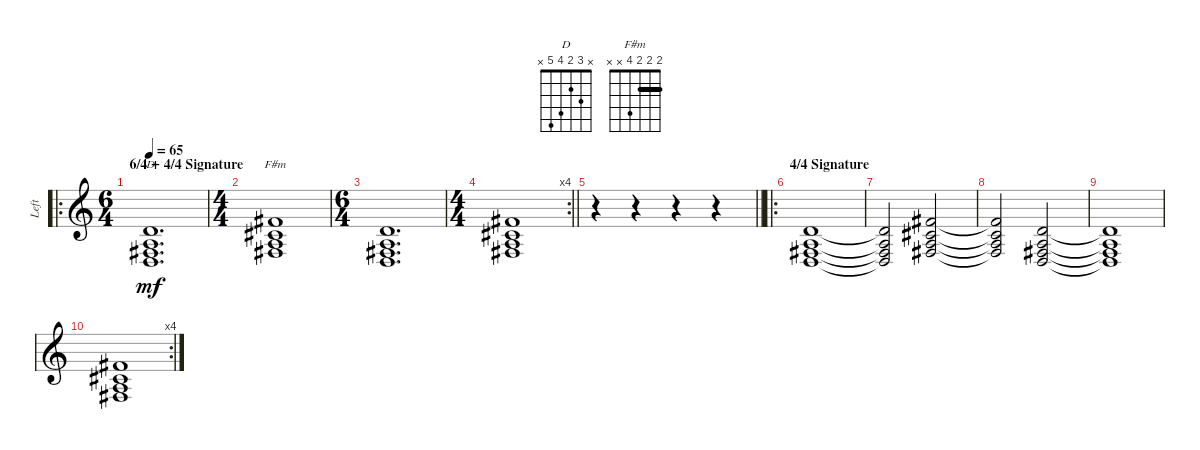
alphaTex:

\track ("Left" "Left") {instrument acousticgrandpiano}
\staff {score}
\tuning (E4 B3 G3 D3 A2 E2) {hide}
\chord ("D" x 3 2 4 5 x)
\chord ("F#m" 2 2 2 4 x x) {barre 2}
\ro
\ts (6 4)
\section ("" "6/4 + 4/4 Signature")
\tempo 65
\clef g2
\ks c
(3.2 2.3 4.4 5.5).1{d ch "D" dy mf instrument acousticgrandpiano} |
\ts (4 4)
(2.1 2.2 2.3 4.4).1{ch "F#m"} |
\ts (6 4)
(3.2 2.3 4.4 5.5).1{d} |
\rc 4
\ts (4 4)
\barLineRight lightlight
(2.1 2.2 2.3 4.4).1 |
\barLineRight lightlight
r.4 r.4 r.4 r.4 |
\ro
\section ("" "4/4 Signature")
(3.2 2.3 4.4 5.5).1 |
(3.2{t} 2.3{t} 4.4{t} 5.5{t}).2 (2.1 2.2 2.3 4.4).2 |
(2.1{t} 2.2{t} 2.3{t} 4.4{t}).2 (3.2 2.3 4.4 5.5).2 |
(3.2{t} 2.3{t} 4.4{t} 5.5{t}).1 |
\rc 4
(2.1 2.2 2.3 4.4).1
